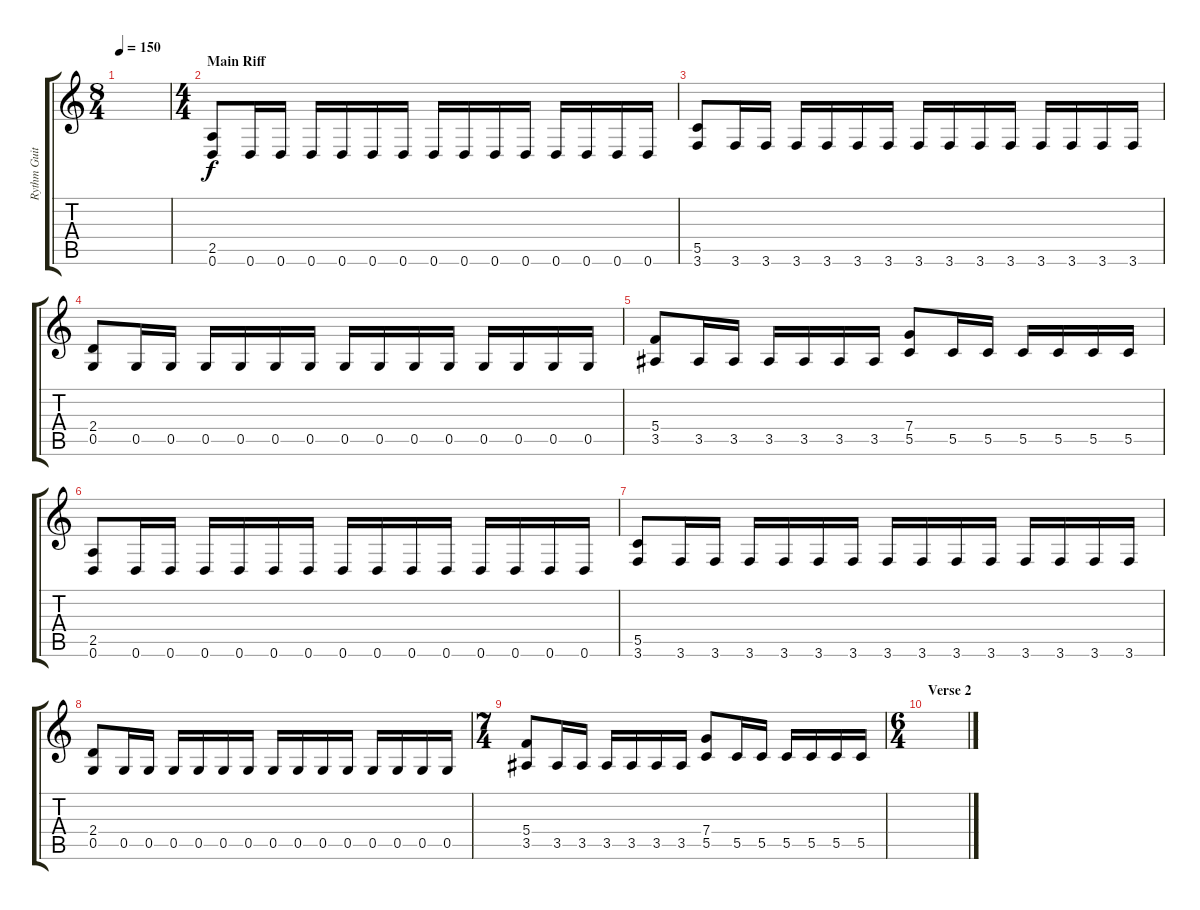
\track ("Rythm Guitar" "Rythm Guit") {instrument distortionguitar}
\staff {score tabs}
\tuning (D4 A3 F3 C3 G2 D2) {hide}
\ts (8 4)
\tempo 150
\clef g2
\ks c
|
\ts (4 4)
\section ("" "Main Riff")
(2.5 0.6).8 0.6.16 0.6.16 0.6.16 0.6.16 0.6.16 0.6.16 0.6.16 0.6.16 0.6.16 0.6.16 0.6.16 0.6.16 0.6.16 0.6.16 |
(5.5 3.6).8 3.6.16 3.6.16 3.6.16 3.6.16 3.6.16 3.6.16 3.6.16 3.6.16 3.6.16 3.6.16 3.6.16 3.6.16 3.6.16 3.6.16 |
(2.4 0.5).8 0.5.16 0.5.16 0.5.16 0.5.16 0.5.16 0.5.16 0.5.16 0.5.16 0.5.16 0.5.16 0.5.16 0.5.16 0.5.16 0.5.16 |
(5.4 3.5).8 3.5.16 3.5.16 3.5.16 3.5.16 3.5.16 3.5.16 (7.4 5.5).8 5.5.16 5.5.16 5.5.16 5.5.16 5.5.16 5.5.16 |
(2.5 0.6).8 0.6.16 0.6.16 0.6.16 0.6.16 0.6.16 0.6.16 0.6.16 0.6.16 0.6.16 0.6.16 0.6.16 0.6.16 0.6.16 0.6.16 |
(5.5 3.6).8 3.6.16 3.6.16 3.6.16 3.6.16 3.6.16 3.6.16 3.6.16 3.6.16 3.6.16 3.6.16 3.6.16 3.6.16 3.6.16 3.6.16 |
(2.4 0.5).8 0.5.16 0.5.16 0.5.16 0.5.16 0.5.16 0.5.16 0.5.16 0.5.16 0.5.16 0.5.16 0.5.16 0.5.16 0.5.16 0.5.16 |
\ts (7 4)
(5.4 3.5).8 3.5.16 3.5.16 3.5.16 3.5.16 3.5.16 3.5.16 (7.4 5.5).8 5.5.16 5.5.16 5.5.16 5.5.16 5.5.16 5.5.16 |
\ts (6 4)
\section ("" "Verse 2")
